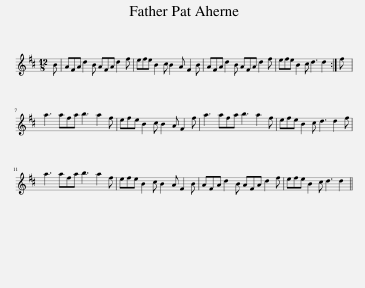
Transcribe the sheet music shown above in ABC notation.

X:1
L:1/8
M:12/8
I:linebreak $
K:D
V:1 treble
V:1
 B | AFA d2 B AFA d2 f | efe B2 c B2 A F2 B | AFA d2 B AFA d2 f | efe B2 c d3 d2 :| %5
 f |$ a3 afa b3 a2 f | efe B2 c B2 A F2 f | a3 afa b3 a2 f | efe B2 c d3 d2 f |$ %10
 a3 afa b3 a2 f | efe B2 c B2 A F2 B | AFA d2 B AFA d2 f | efe B2 c d3 d2 || %14
